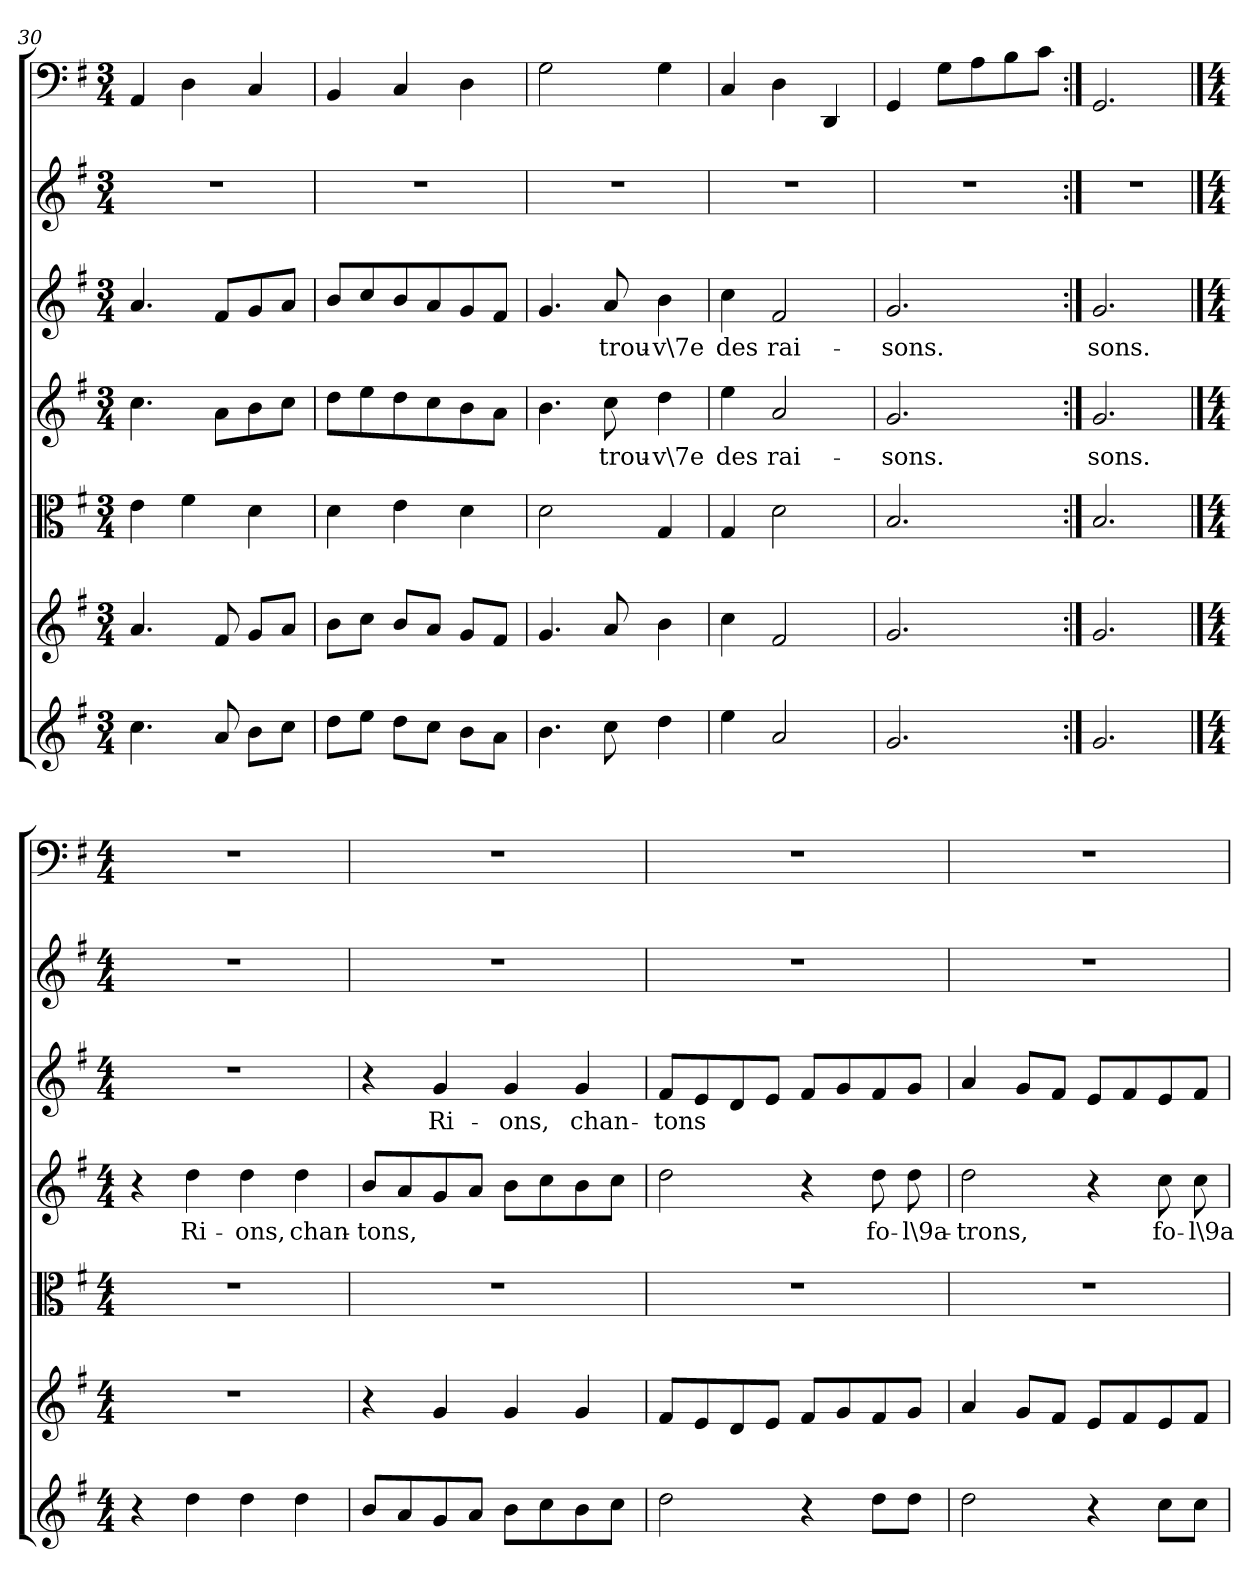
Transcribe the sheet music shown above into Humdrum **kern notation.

**kern	**kern	**kern	**kern	**text	**kern	**text	**kern	**kern
*part7	*part6	*part5	*part4	*part4	*part3	*part3	*part2	*part1
*staff7	*staff6	*staff5	*staff4	*staff4	*staff3	*staff3	*staff2	*staff1
*clefG2	*clefG2	*clefC3	*clefG2	*	*clefG2	*	*clefG2	*clefF4
*k[f#]	*k[f#]	*k[f#]	*k[f#]	*	*k[f#]	*	*k[f#]	*k[f#]
*G:	*G:	*G:	*G:	*	*G:	*	*G:	*G:
*M3/4	*M3/4	*M3/4	*M3/4	*	*M3/4	*	*M3/4	*M3/4
=30	=30	=30	=30	=30	=30	=30	=30	=30
4.cc\	4.a/	4e\	4.cc\	.	4.a/	.	2.r	4AA/
.	.	4f#\	.	.	.	.	.	4D\
8a/	8f#/	.	8a\L	.	8f#/L	.	.	.
8b\L	8g/L	4d\	8b\	.	8g/	.	.	4C/
8cc\J	8a/J	.	8cc\J	.	8a/J	.	.	.
=31	=31	=31	=31	=31	=31	=31	=31	=31
8dd\L	8b\L	4d\	8dd\L	.	8b/L	.	2.r	4BB/
8ee\J	8cc\J	.	8ee\	.	8cc/	.	.	.
8dd\L	8b/L	4e\	8dd\	.	8b/	.	.	4C/
8cc\J	8a/J	.	8cc\	.	8a/	.	.	.
8b\L	8g/L	4d\	8b\	.	8g/	.	.	4D\
8a\J	8f#/J	.	8a\J	.	8f#/J	.	.	.
=32	=32	=32	=32	=32	=32	=32	=32	=32
4.b\	4.g/	2d\	4.b\	.	4.g/	.	2.r	2G\
8cc\	8a/	.	8cc\	trou-	8a/	trou-	.	.
4dd\	4b\	4G/	4dd\	-v\7e	4b\	-v\7e	.	4G\
=33	=33	=33	=33	=33	=33	=33	=33	=33
4ee\	4cc\	4G/	4ee\	des	4cc\	des	2.r	4C/
2a/	2f#/	2d\	2a/	rai-	2f#/	rai-	.	4D\
.	.	.	.	.	.	.	.	4DD/
=34	=34	=34	=34	=34	=34	=34	=34	=34
2.g/	2.g/	2.B/	2.g/	-sons.	2.g/	-sons.	2.r	4GG/
.	.	.	.	.	.	.	.	8G\L
.	.	.	.	.	.	.	.	8A\
.	.	.	.	.	.	.	.	8B\
.	.	.	.	.	.	.	.	8c\J
=34:|!	=34:|!	=34:|!	=34:|!	=34:|!	=34:|!	=34:|!	=34:|!	=34:|!
2.g/	2.g/	2.B/	2.g/	sons.	2.g/	sons.	2.r	2.GG/
==35	==35	==35	==35	==35	==35	==35	==35	==35
*M4/4	*M4/4	*M4/4	*M4/4	*	*M4/4	*	*M4/4	*M4/4
4r	1r	1r	4r	.	1r	.	1r	1r
4dd\	.	.	4dd\	Ri-	.	.	.	.
4dd\	.	.	4dd\	-ons,	.	.	.	.
4dd\	.	.	4dd\	chan-	.	.	.	.
=36	=36	=36	=36	=36	=36	=36	=36	=36
8b/L	4r	1r	8b/L	-tons,	4r	.	1r	1r
8a/	.	.	8a/	.	.	.	.	.
8g/	4g/	.	8g/	.	4g/	Ri-	.	.
8a/J	.	.	8a/J	.	.	.	.	.
8b\L	4g/	.	8b\L	.	4g/	-ons,	.	.
8cc\	.	.	8cc\	.	.	.	.	.
8b\	4g/	.	8b\	.	4g/	chan-	.	.
8cc\J	.	.	8cc\J	.	.	.	.	.
=37	=37	=37	=37	=37	=37	=37	=37	=37
2dd\	8f#/L	1r	2dd\	.	8f#/L	-tons	1r	1r
.	8e/	.	.	.	8e/	.	.	.
.	8d/	.	.	.	8d/	.	.	.
.	8e/J	.	.	.	8e/J	.	.	.
4r	8f#/L	.	4r	.	8f#/L	.	.	.
.	8g/	.	.	.	8g/	.	.	.
8dd\L	8f#/	.	8dd\	fo-	8f#/	.	.	.
8dd\J	8g/J	.	8dd\	-l\9a-	8g/J	.	.	.
=38	=38	=38	=38	=38	=38	=38	=38	=38
2dd\	4a/	1r	2dd\	-trons,	4a/	.	1r	1r
.	8g/L	.	.	.	8g/L	.	.	.
.	8f#/J	.	.	.	8f#/J	.	.	.
4r	8e/L	.	4r	.	8e/L	.	.	.
.	8f#/	.	.	.	8f#/	.	.	.
8cc\L	8e/	.	8cc\	fo-	8e/	.	.	.
8cc\J	8f#/J	.	8cc\	-l\9a-	8f#/J	.	.	.
=	=	=	=	=	=	=	=	=
*-	*-	*-	*-	*-	*-	*-	*-	*-
